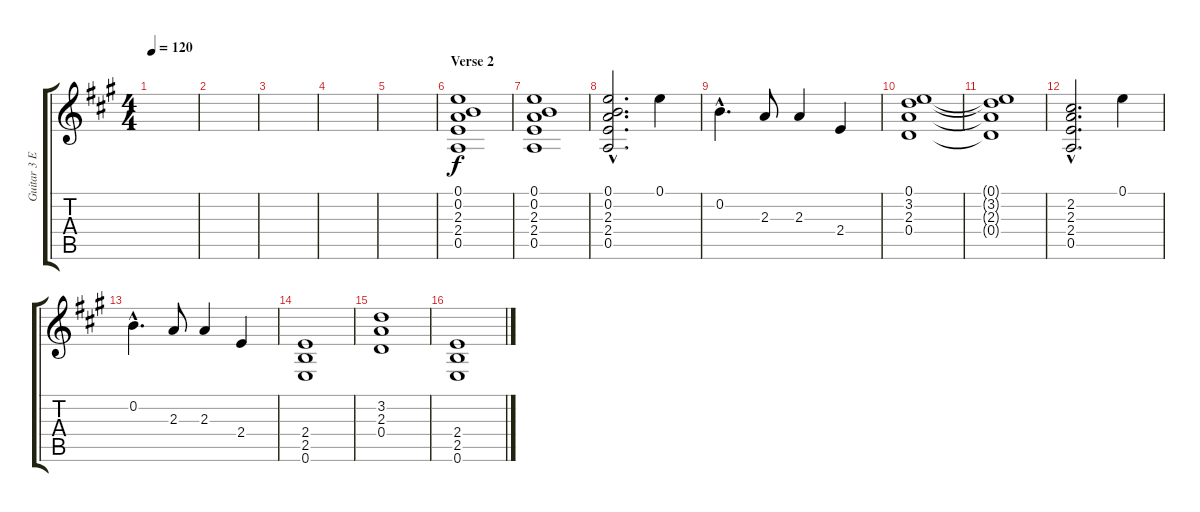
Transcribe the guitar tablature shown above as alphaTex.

\track ("Guitar 3 Electric" "Guitar 3 E") {instrument electricguitarclean}
\staff {score tabs}
\tuning (E4 B3 G3 D3 A2 E2) {hide}
\ts (4 4)
\tempo 120
\clef g2
\ks a
|
|
|
|
|
\section ("" "Verse 2")
(0.1 0.2 2.3 2.4 0.5).1 |
(0.1 0.2 2.3 2.4 0.5).1 |
(0.1{hac} 0.2{hac} 2.3{hac} 2.4{hac} 0.5{hac}).2{d} 0.1.4 |
0.2{hac}.4{d} 2.3.8 2.3.4 2.4.4 |
(0.1 3.2 2.3 0.4).1 |
(0.1{t} 3.2{t} 2.3{t} 0.4{t}).1 |
(2.2{hac} 2.3{hac} 2.4{hac} 0.5{hac}).2{d} 0.1.4 |
0.2{hac}.4{d} 2.3.8 2.3.4 2.4.4 |
(2.4 2.5 0.6).1 |
(3.2 2.3 0.4).1 |
(2.4 2.5 0.6).1
